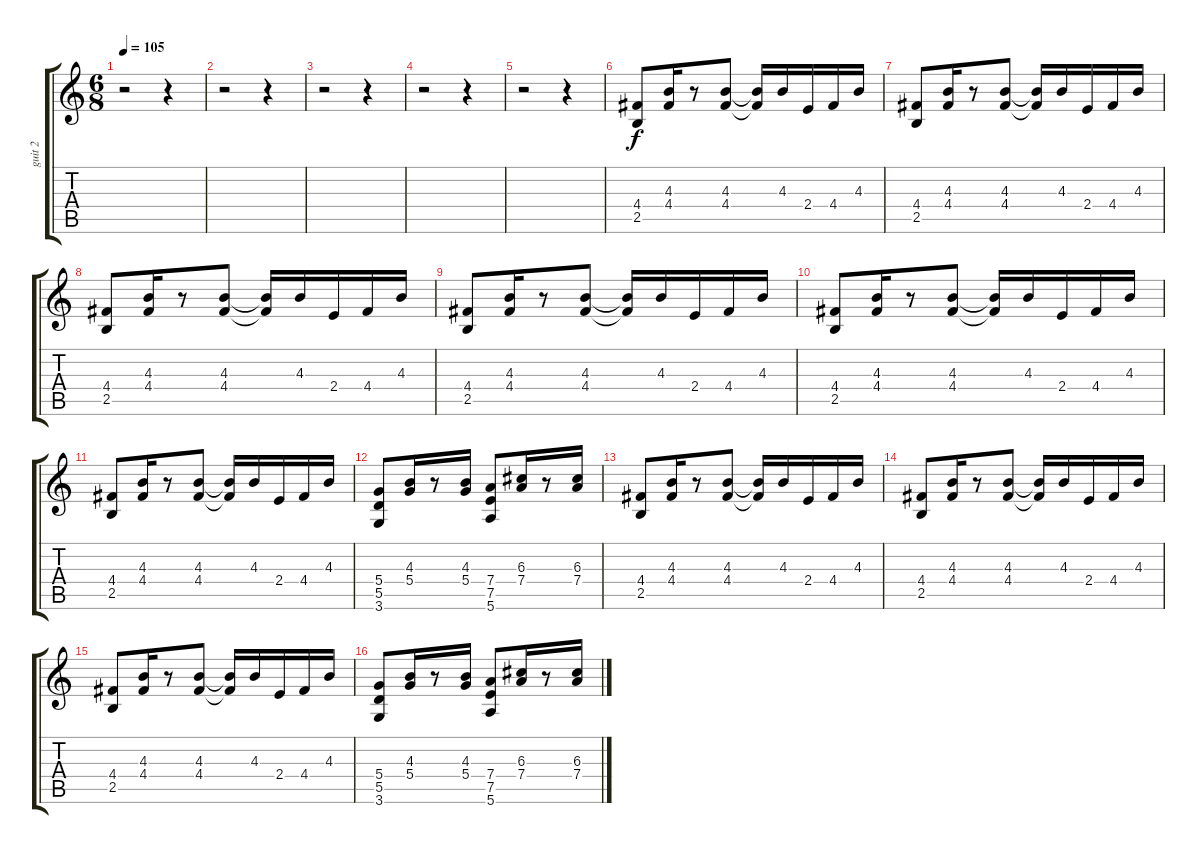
\track ("guit 2" "guit 2") {instrument overdrivenguitar}
\staff {score tabs}
\tuning (E4 B3 G3 D3 A2 E2) {hide}
\ts (6 8)
\tempo 105
\clef g2
\ks c
r.2{dy f instrument overdrivenguitar} r.4 |
r.2 r.4 |
r.2 r.4 |
r.2 r.4 |
r.2 r.4 |
(4.4 2.5).8 (4.3 4.4).16 r.8 (4.3 4.4).8 (4.3{t} 4.4{t}).16 4.3.16 2.4.16 4.4.16 4.3.16 |
(4.4 2.5).8 (4.3 4.4).16 r.8 (4.3 4.4).8 (4.3{t} 4.4{t}).16 4.3.16 2.4.16 4.4.16 4.3.16 |
(4.4 2.5).8 (4.3 4.4).16 r.8 (4.3 4.4).8 (4.3{t} 4.4{t}).16 4.3.16 2.4.16 4.4.16 4.3.16 |
(4.4 2.5).8 (4.3 4.4).16 r.8 (4.3 4.4).8 (4.3{t} 4.4{t}).16 4.3.16 2.4.16 4.4.16 4.3.16 |
(4.4 2.5).8 (4.3 4.4).16 r.8 (4.3 4.4).8 (4.3{t} 4.4{t}).16 4.3.16 2.4.16 4.4.16 4.3.16 |
(4.4 2.5).8 (4.3 4.4).16 r.8 (4.3 4.4).8 (4.3{t} 4.4{t}).16 4.3.16 2.4.16 4.4.16 4.3.16 |
(5.4 5.5 3.6).8 (4.3 5.4).16 r.8 (4.3 5.4).16 (7.4 7.5 5.6).8 (6.3 7.4).16 r.8 (6.3 7.4).16 |
(4.4 2.5).8 (4.3 4.4).16 r.8 (4.3 4.4).8 (4.3{t} 4.4{t}).16 4.3.16 2.4.16 4.4.16 4.3.16 |
(4.4 2.5).8 (4.3 4.4).16 r.8 (4.3 4.4).8 (4.3{t} 4.4{t}).16 4.3.16 2.4.16 4.4.16 4.3.16 |
(4.4 2.5).8 (4.3 4.4).16 r.8 (4.3 4.4).8 (4.3{t} 4.4{t}).16 4.3.16 2.4.16 4.4.16 4.3.16 |
(5.4 5.5 3.6).8 (4.3 5.4).16 r.8 (4.3 5.4).16 (7.4 7.5 5.6).8 (6.3 7.4).16 r.8 (6.3 7.4).16
